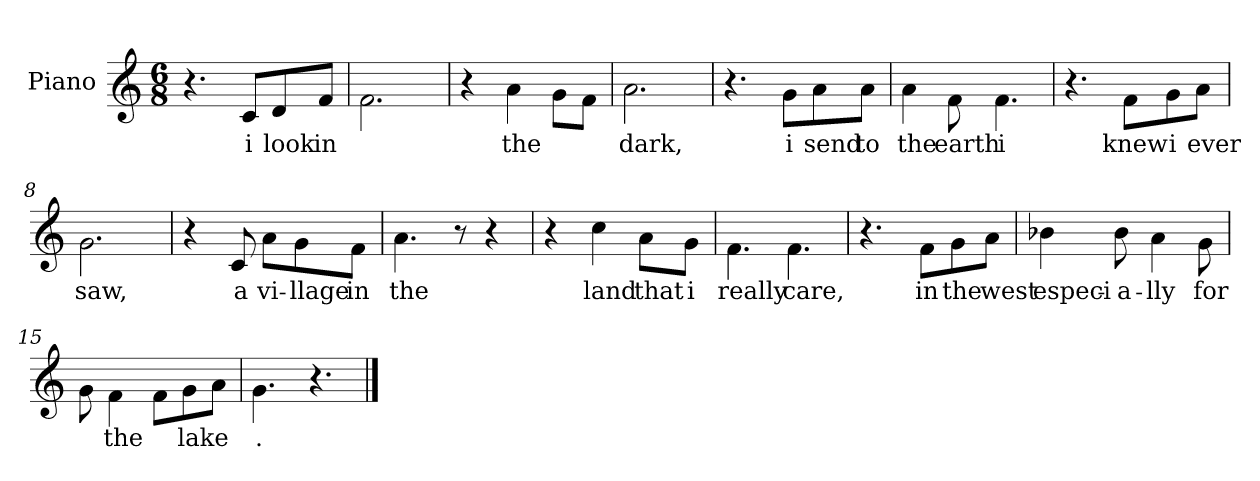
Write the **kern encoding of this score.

**kern	**text
*part1	*part1
*staff1	*staff1
*I"Piano	*
*I'Pno.	*
*clefG2	*
*k[]	*
*M6/8	*
=1	=1
4.r	.
8c/L	i
8d/	look
8f/J	in
=2	=2
2.f\	--
=3	=3
4r	.
4a\	the
8g\L	--
8f\J	.
=4	=4
2.a\	dark,
=5	=5
4.r	.
8g\L	i
8a\	send
8a\J	to
=6	=6
4a\	the
8f\	earth
4.f\	i
=7	=7
4.r	.
8f\L	knew
8g\	i
8a\J	ever
=8	=8
2.g\	saw,
=9	=9
4r	.
8c/	a
8a\L	vi-
8g\	-llage
8f\J	in
=10	=10
4.a\	the
8r	.
4r	.
=11	=11
4r	.
4cc\	land
8a\L	that
8g\J	i
=12	=12
4.f\	really
4.f\	care,
=13	=13
4.r	.
8f\L	in
8g\	the
8a\J	west
=14	=14
4b-X\	especi-
8b-\	a-
4a\	-lly
8g\	for
=15	=15
8g\	--
4f\	the
8f\L	--
8g\	lake
8a\J	--
=16	=16
4.g\	-.
4.r	.
==	==
*-	*-
